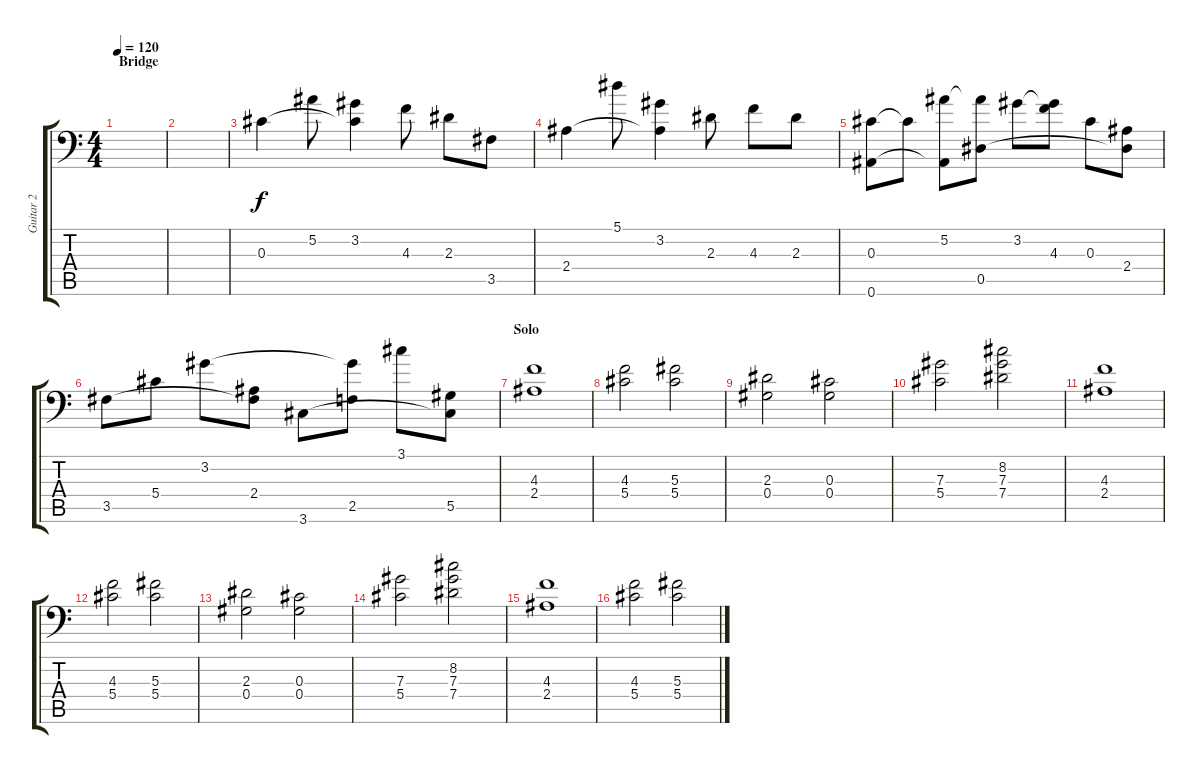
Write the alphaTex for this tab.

\track ("Guitar 2" "Guitar 2") {instrument acousticguitarsteel}
\staff {score tabs}
\tuning (Bb3 F3 Db3 Ab2 Eb2 Bb1) {hide}
\ts (4 4)
\section ("" "Bridge")
\tempo 120
\clef f4
\ks c
|
|
0.3.4 5.2.8 (3.2 0.3{t}).4 4.3.8 2.3.8 3.5.8 |
2.4.4 5.1.8 (3.2 2.4{t}).4 2.3.8 4.3.8 2.3.8 |
(0.3 0.6).8 0.3{t}.8 (5.2 0.6{t}).8 (5.2{t} 0.5).8 3.2.8 (3.2{t} 4.3).8 0.3.8 (2.4 0.5{t}).8 |
3.5.8 5.4.8 3.2.8 (2.4 3.5{t}).8 3.6.8 (3.2{t} 2.5).8 3.1.8 (5.5 3.6{t}).8 |
\section ("" "Solo")
(4.3 2.4).1{instrument distortionguitar} |
(4.3 5.4).2 (5.3 5.4).2 |
(2.3 0.4).2 (0.3 0.4).2 |
(7.3 5.4).2 (8.2 7.3 7.4).2 |
(4.3 2.4).1{instrument distortionguitar} |
(4.3 5.4).2 (5.3 5.4).2 |
(2.3 0.4).2 (0.3 0.4).2 |
(7.3 5.4).2 (8.2 7.3 7.4).2 |
(4.3 2.4).1{instrument distortionguitar} |
(4.3 5.4).2 (5.3 5.4).2
